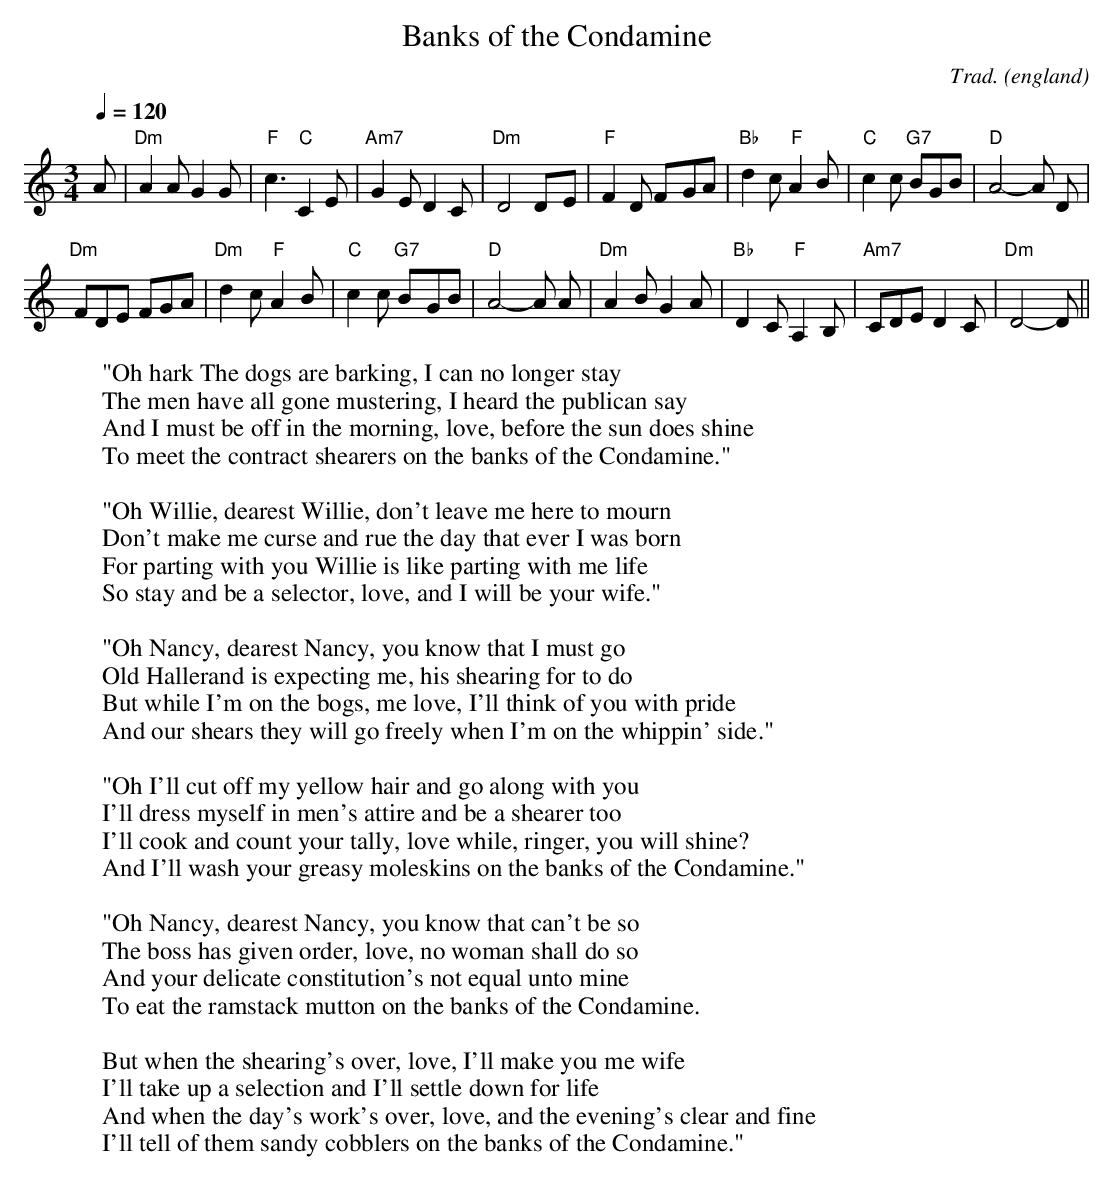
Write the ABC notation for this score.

X:1
T:Banks of the Condamine
O:england
C:Trad.
M:3/4
L:1/8
Q:1/4=120
W:"Oh hark The dogs are barking, I can no longer stay
W:The men have all gone mustering, I heard the publican say
W:And I must be off in the morning, love, before the sun does shine
W:To meet the contract shearers on the banks of the Condamine."
W:
W:"Oh Willie, dearest Willie, don't leave me here to mourn
W:Don't make me curse and rue the day that ever I was born
W:For parting with you Willie is like parting with me life
W:So stay and be a selector, love, and I will be your wife."
W:
W:"Oh Nancy, dearest Nancy, you know that I must go
W:Old Hallerand is expecting me, his shearing for to do
W:But while I'm on the bogs, me love, I'll think of you with pride
W:And our shears they will go freely when I'm on the whippin' side."
W:
W:"Oh I'll cut off my yellow hair and go along with you
W:I'll dress myself in men's attire and be a shearer too
W:I'll cook and count your tally, love while, ringer, you will shine?
W:And I'll wash your greasy moleskins on the banks of the Condamine."
W:
W:"Oh Nancy, dearest Nancy, you know that can't be so
W:The boss has given order, love, no woman shall do so
W:And your delicate constitution's not equal unto mine
W:To eat the ramstack mutton on the banks of the Condamine.
W:
W:But when the shearing's over, love, I'll make you me wife
W:I'll take up a selection and I'll settle down for life
W:And when the day's work's over, love, and the evening's clear and fine
W:I'll tell of them sandy cobblers on the banks of the Condamine."
K:C
A|\
"Dm"A2A G2G|"F"c3 "C"C2E|"Am7"G2E D2C|"Dm"D4 D-E|\
"F"F2D F-GA|"Bb"d2c "F"A2B|"C"c2c "G7"BGB|"D"A4-A D|
"Dm"FDE FGA|"Dm"d2c "F"A2B|"C"c2c "G7"B-GB|"D"A4-A A|\
"Dm"A2B G2A|"Bb"D2C "F"A,2B,|"Am7"CDE D2C|"Dm"D4-D||
